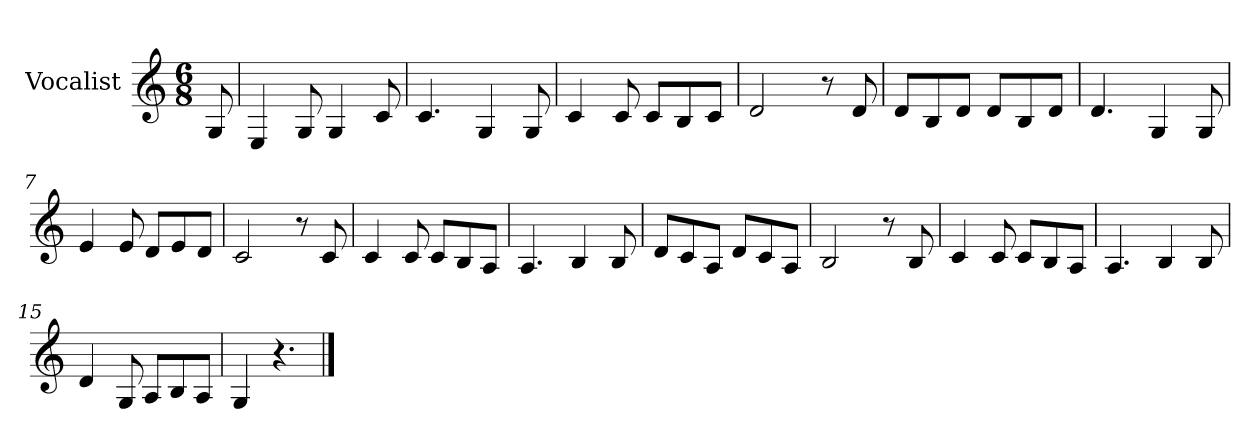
**kern
*part1
*staff1
*I"Vocalist
*k[]
*C:
*M6/8
=
8G
=1
4E
8G
4G
8c
=2
4.c
4G
8G
=3
4c
8c
8cL
8B
8cJ
=4
2d
8r
8d
=5
8dL
8B
8dJ
8dL
8B
8dJ
=6
4.d
4G
8G
=7
4e
8e
8dL
8e
8dJ
=8
2c
8r
8c
=9
4c
8c
8cL
8B
8AJ
=10
4.A
4B
8B
=11
8dL
8c
8AJ
8dL
8c
8AJ
=12
2B
8r
8B
=13
4c
8c
8cL
8B
8AJ
=14
4.A
4B
8B
=15
4d
8G
8AL
8B
8AJ
=16
4G
4.r
==
*-
